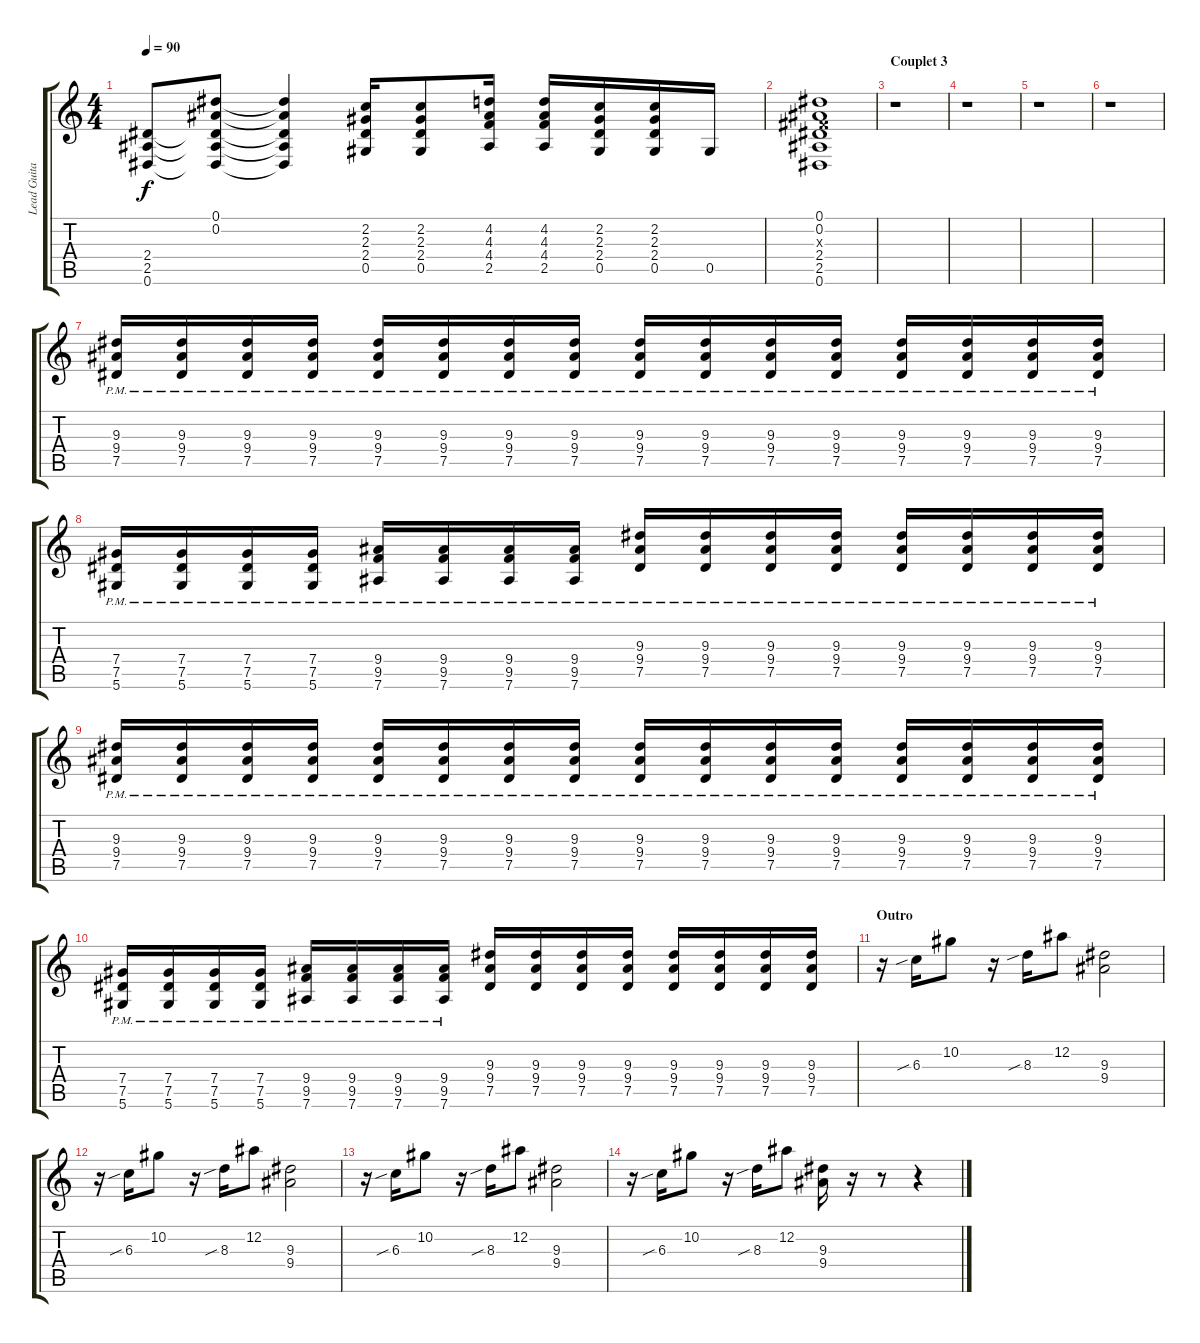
\track ("Lead Guitar" "Lead Guita") {instrument distortionguitar}
\staff {score tabs}
\tuning (Eb4 Bb3 Gb3 Db3 Ab2 Eb2) {hide}
\ts (4 4)
\tempo 90
\clef g2
\ks c
(2.4 2.5 0.6).8{dy f} (0.1 0.2 2.4{t} 2.5{t} 0.6{t}).8 (0.1{t} 0.2{t} 2.4{t} 2.5{t} 0.6{t}).4 (2.2 2.3 2.4 0.5).16 (2.2 2.3 2.4 0.5).8 (4.2 4.3 4.4 2.5).16 (4.2 4.3 4.4 2.5).16 (2.2 2.3 2.4 0.5).16 (2.2 2.3 2.4 0.5).16 0.5.16 |
(0.1 0.2 0.3{x} 2.4 2.5 0.6).1 |
\section ("" "Couplet 3")
r.1 |
r.1 |
r.1 |
r.1 |
(9.3{pm} 9.4{pm} 7.5{pm}).16 (9.3{pm} 9.4{pm} 7.5{pm}).16 (9.3{pm} 9.4{pm} 7.5{pm}).16 (9.3{pm} 9.4{pm} 7.5{pm}).16 (9.3{pm} 9.4{pm} 7.5{pm}).16 (9.3{pm} 9.4{pm} 7.5{pm}).16 (9.3{pm} 9.4{pm} 7.5{pm}).16 (9.3{pm} 9.4{pm} 7.5{pm}).16 (9.3{pm} 9.4{pm} 7.5{pm}).16 (9.3{pm} 9.4{pm} 7.5{pm}).16 (9.3{pm} 9.4{pm} 7.5{pm}).16 (9.3{pm} 9.4{pm} 7.5{pm}).16 (9.3{pm} 9.4{pm} 7.5{pm}).16 (9.3{pm} 9.4{pm} 7.5{pm}).16 (9.3{pm} 9.4{pm} 7.5{pm}).16 (9.3{pm} 9.4{pm} 7.5{pm}).16 |
(7.4{pm} 7.5{pm} 5.6{pm}).16 (7.4{pm} 7.5{pm} 5.6{pm}).16 (7.4{pm} 7.5{pm} 5.6{pm}).16 (7.4{pm} 7.5{pm} 5.6{pm}).16 (9.4 9.5{pm} 7.6{pm}).16 (9.4 9.5{pm} 7.6{pm}).16 (9.4 9.5{pm} 7.6{pm}).16 (9.4 9.5{pm} 7.6{pm}).16 (9.3{pm} 9.4{pm} 7.5{pm}).16 (9.3{pm} 9.4{pm} 7.5{pm}).16 (9.3{pm} 9.4{pm} 7.5{pm}).16 (9.3{pm} 9.4{pm} 7.5{pm}).16 (9.3{pm} 9.4{pm} 7.5{pm}).16 (9.3{pm} 9.4{pm} 7.5{pm}).16 (9.3{pm} 9.4{pm} 7.5{pm}).16 (9.3{pm} 9.4{pm} 7.5{pm}).16 |
(9.3{pm} 9.4{pm} 7.5{pm}).16 (9.3{pm} 9.4{pm} 7.5{pm}).16 (9.3{pm} 9.4{pm} 7.5{pm}).16 (9.3{pm} 9.4{pm} 7.5{pm}).16 (9.3{pm} 9.4{pm} 7.5{pm}).16 (9.3{pm} 9.4{pm} 7.5{pm}).16 (9.3{pm} 9.4{pm} 7.5{pm}).16 (9.3{pm} 9.4{pm} 7.5{pm}).16 (9.3{pm} 9.4{pm} 7.5{pm}).16 (9.3{pm} 9.4{pm} 7.5{pm}).16 (9.3{pm} 9.4{pm} 7.5{pm}).16 (9.3{pm} 9.4{pm} 7.5{pm}).16 (9.3{pm} 9.4{pm} 7.5{pm}).16 (9.3{pm} 9.4{pm} 7.5{pm}).16 (9.3{pm} 9.4{pm} 7.5{pm}).16 (9.3{pm} 9.4{pm} 7.5{pm}).16 |
(7.4{pm} 7.5{pm} 5.6{pm}).16 (7.4{pm} 7.5{pm} 5.6{pm}).16 (7.4{pm} 7.5{pm} 5.6{pm}).16 (7.4{pm} 7.5{pm} 5.6{pm}).16 (9.4 9.5{pm} 7.6{pm}).16 (9.4 9.5{pm} 7.6{pm}).16 (9.4 9.5{pm} 7.6{pm}).16 (9.4 9.5{pm} 7.6{pm}).16 (9.3 9.4 7.5).16 (9.3 9.4 7.5).16 (9.3 9.4 7.5).16 (9.3 9.4 7.5).16 (9.3 9.4 7.5).16 (9.3 9.4 7.5).16 (9.3 9.4 7.5).16 (9.3 9.4 7.5).16 |
\section ("" "Outro")
r.16 6.3{sib}.16 10.2.8 r.16 8.3{sib}.16 12.2.8 (9.3 9.4).2 |
r.16 6.3{sib}.16 10.2.8 r.16 8.3{sib}.16 12.2.8 (9.3 9.4).2 |
r.16 6.3{sib}.16 10.2.8 r.16 8.3{sib}.16 12.2.8 (9.3 9.4).2 |
r.16 6.3{sib}.16 10.2.8 r.16 8.3{sib}.16 12.2.8 (9.3 9.4).16 r.16 r.8 r.4
